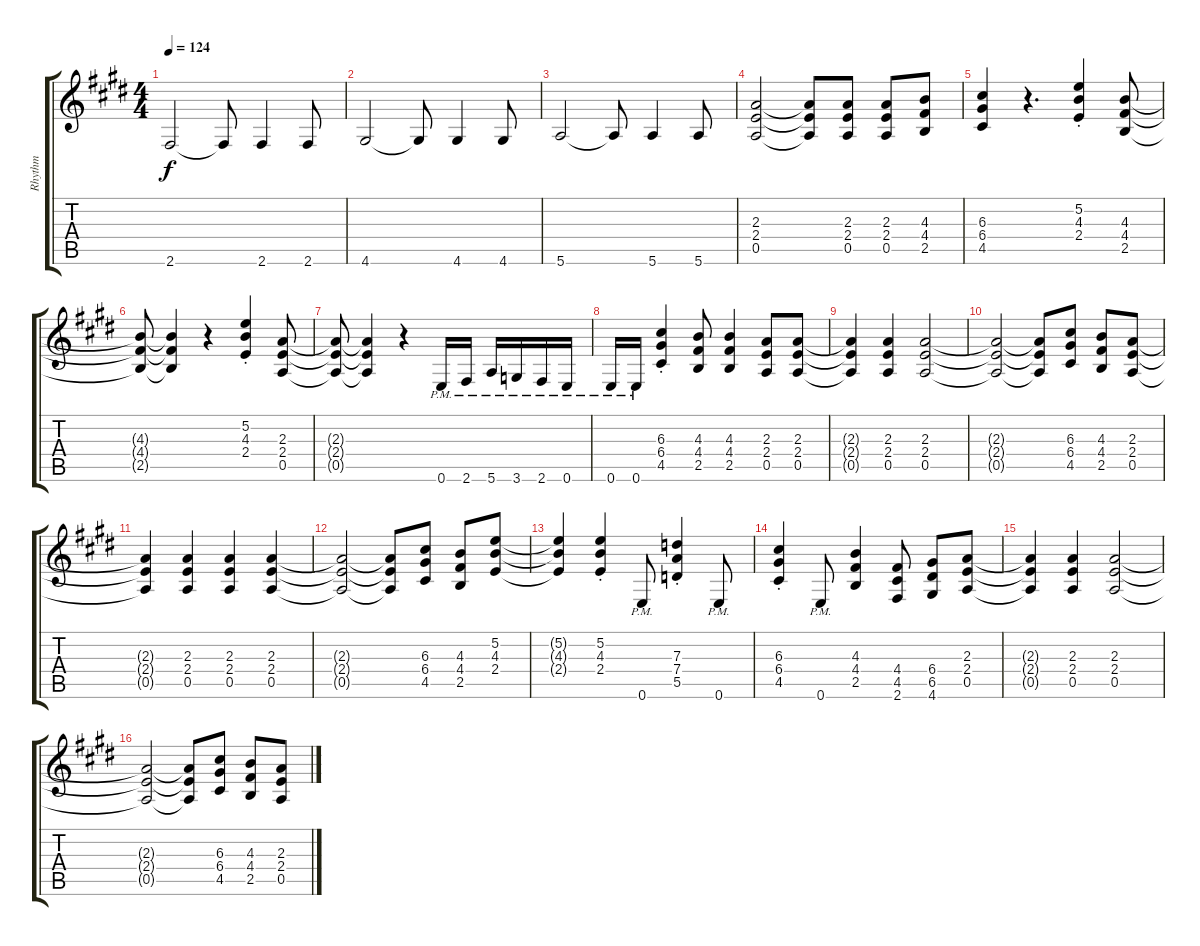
\track ("Rhythm" "Rhythm") {instrument distortionguitar}
\staff {score tabs}
\tuning (E4 B3 G3 D3 A2 E2) {hide}
\ts (4 4)
\tempo 124
\clef g2
\ks e
2.6.2{dy f} 2.6{t}.8 2.6.4 2.6.8 |
\ks c#minor
4.6.2 4.6{t}.8 4.6.4 4.6.8 |
5.6.2 5.6{t}.8 5.6.4 5.6.8 |
(2.3 2.4 0.5).2 (2.3{t} 2.4{t} 0.5{t}).8 (2.3 2.4 0.5).8 (2.3 2.4 0.5).8 (4.3 4.4 2.5).8 |
\ks e
(6.3 6.4 4.5).4 r.4{d} (5.2{st} 4.3{st} 2.4{st}).4 (4.3 4.4 2.5).8 |
\ks c#minor
(4.3{t} 4.4{t} 2.5{t}).8 (4.3{t} 4.4{t} 2.5{t}).4 r.4 (5.2{st} 4.3{st} 2.4{st}).4 (2.3 2.4 0.5).8 |
(2.3{t} 2.4{t} 0.5{t}).8 (2.3{t} 2.4{t} 0.5{t}).4 r.4 0.6{pm}.16 2.6{pm}.16 5.6{pm}.16 3.6{pm}.16 2.6{pm}.16 0.6{pm}.16 |
0.6{pm}.16 0.6{pm}.16 (6.3{st} 6.4{st} 4.5{st}).4 (4.3 4.4 2.5).8 (4.3 4.4 2.5).4 (2.3 2.4 0.5).8 (2.3 2.4 0.5).8 |
\ks e
(2.3{t} 2.4{t} 0.5{t}).4 (2.3 2.4 0.5).4 (2.3 2.4 0.5).2 |
\ks c#minor
(2.3{t} 2.4{t} 0.5{t}).2 (2.3{t} 2.4{t} 0.5{t}).8 (6.3 6.4 4.5).8 (4.3 4.4 2.5).8 (2.3 2.4 0.5).8 |
(2.3{t} 2.4{t} 0.5{t}).4 (2.3 2.4 0.5).4 (2.3 2.4 0.5).4 (2.3 2.4 0.5).4 |
(2.3{t} 2.4{t} 0.5{t}).2 (2.3{t} 2.4{t} 0.5{t}).8 (6.3 6.4 4.5).8 (4.3 4.4 2.5).8 (5.2 4.3 2.4).8 |
\ks e
(5.2{t} 4.3{t} 2.4{t}).4 (5.2{st} 4.3{st} 2.4{st}).4 0.6{pm}.8 (7.3{st} 7.4{st} 5.5{st}).4 0.6{pm}.8 |
\ks c#minor
(6.3{st} 6.4{st} 4.5{st}).4 0.6{pm}.8 (4.3 4.4 2.5).4 (4.4 4.5 2.6).8 (6.4 6.5 4.6).8 (2.3 2.4 0.5).8 |
(2.3{t} 2.4{t} 0.5{t}).4 (2.3 2.4 0.5).4 (2.3 2.4 0.5).2 |
(2.3{t} 2.4{t} 0.5{t}).2 (2.3{t} 2.4{t} 0.5{t}).8 (6.3 6.4 4.5).8 (4.3 4.4 2.5).8 (2.3 2.4 0.5).8
